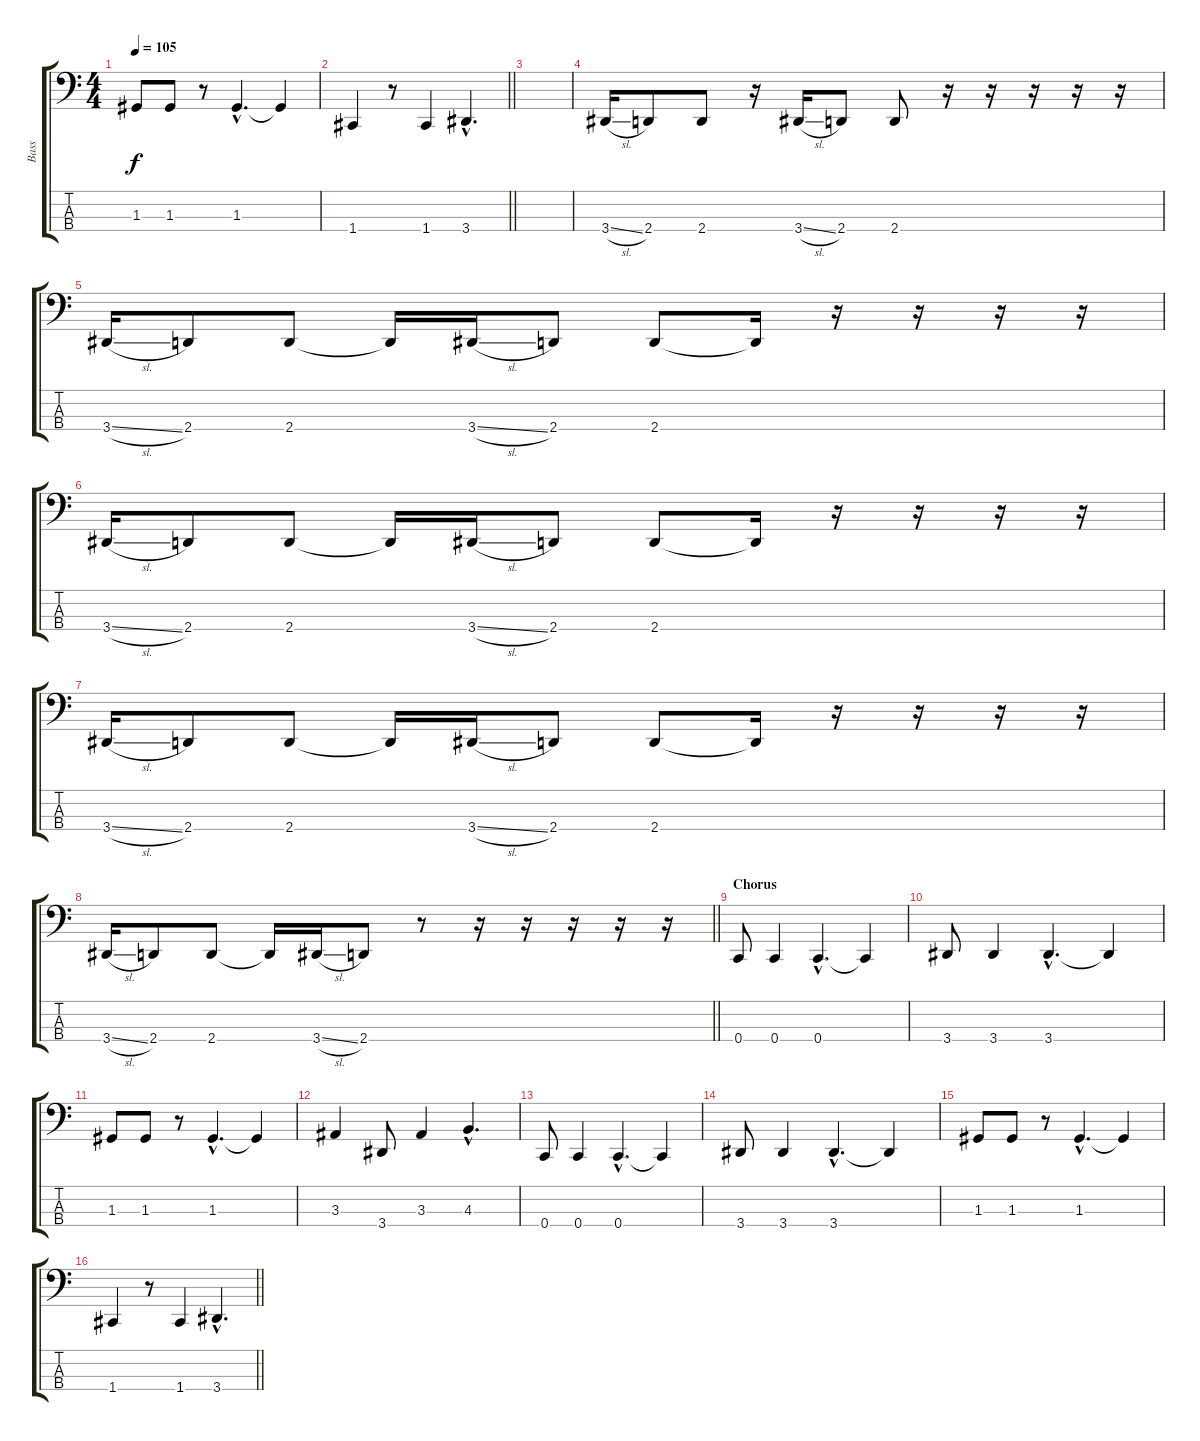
\track ("Bass" "Bass") {instrument electricbassfinger}
\staff {score tabs}
\tuning (F2 C2 G1 C1) {hide}
\ts (4 4)
\tempo 105
\clef f4
\ks c
1.3.8{dy f} 1.3.8 r.8 1.3{hac}.4{d} 1.3{t}.4 |
\barLineRight lightlight
1.4.4 r.8 1.4.4 3.4{hac}.4{d} |
\section ("" "")
|
3.4{sl}.16 2.4.8 2.4.8 r.16 3.4{sl}.16 2.4.8 2.4.8 r.16 r.16 r.16 r.16 r.16 |
3.4{sl}.16 2.4.8 2.4.8 2.4{t}.16 3.4{sl}.16 2.4.8 2.4.8 2.4{t}.16 r.16 r.16 r.16 r.16 |
3.4{sl}.16 2.4.8 2.4.8 2.4{t}.16 3.4{sl}.16 2.4.8 2.4.8 2.4{t}.16 r.16 r.16 r.16 r.16 |
3.4{sl}.16 2.4.8 2.4.8 2.4{t}.16 3.4{sl}.16 2.4.8 2.4.8 2.4{t}.16 r.16 r.16 r.16 r.16 |
\barLineRight lightlight
3.4{sl}.16 2.4.8 2.4.8 2.4{t}.16 3.4{sl}.16 2.4.8 r.8 r.16 r.16 r.16 r.16 r.16 |
\section ("" "Chorus")
0.4.8 0.4.4 0.4{hac}.4{d} 0.4{t}.4 |
3.4.8 3.4.4 3.4{hac}.4{d} 3.4{t}.4 |
1.3.8 1.3.8 r.8 1.3{hac}.4{d} 1.3{t}.4 |
3.3.4 3.4.8 3.3.4 4.3{hac}.4{d} |
0.4.8 0.4.4 0.4{hac}.4{d} 0.4{t}.4 |
3.4.8 3.4.4 3.4{hac}.4{d} 3.4{t}.4 |
1.3.8 1.3.8 r.8 1.3{hac}.4{d} 1.3{t}.4 |
\barLineRight lightlight
1.4.4 r.8 1.4.4 3.4{hac}.4{d}
